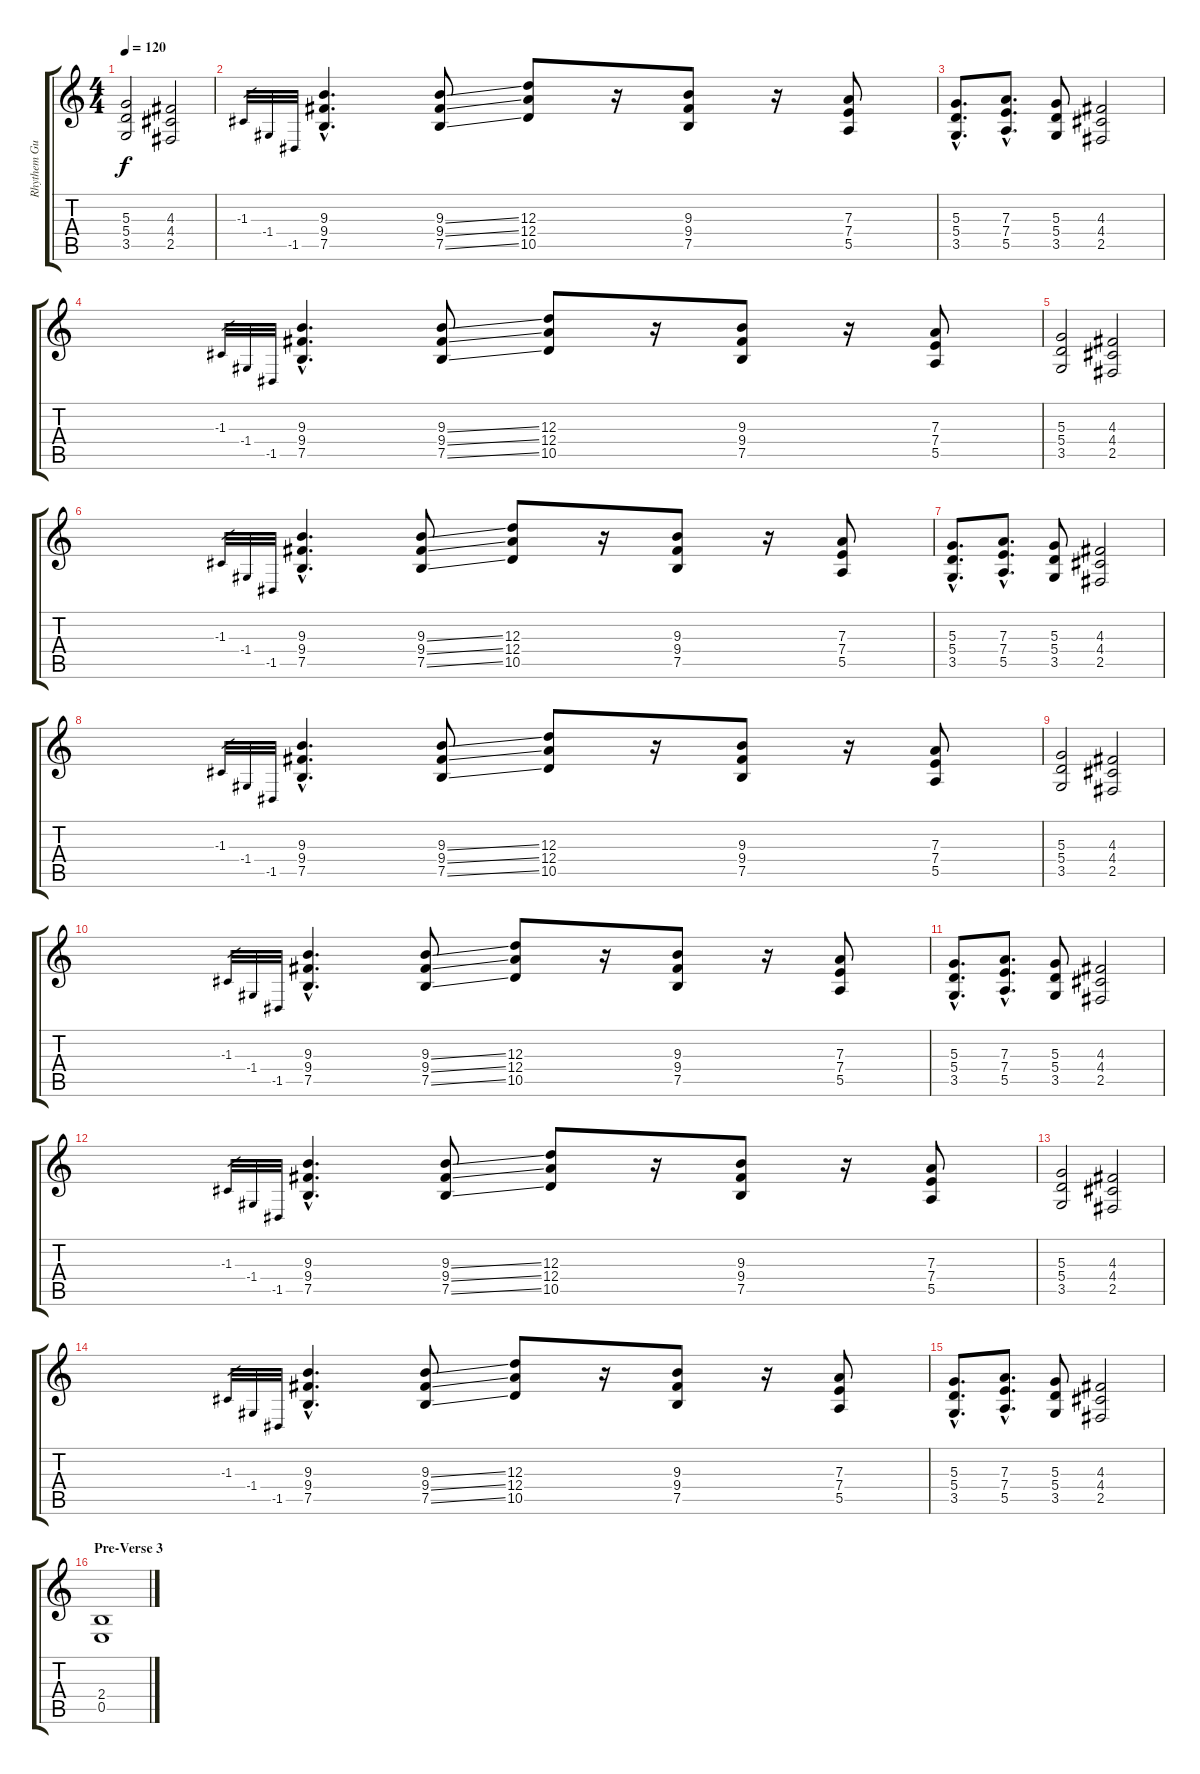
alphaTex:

\track ("Rhythem Guit. 1" "Rhythem Gu") {instrument distortionguitar}
\staff {score tabs}
\tuning (B3 Gb3 D3 A2 E2 B1) {hide}
\ts (4 4)
\tempo 120
\clef g2
\ks c
(5.3 5.4 3.5).2{dy f} (4.3 4.4 2.5).2 |
-1.3.32{gr} -1.4.32{gr} -1.5.32{gr} (9.3{hac} 9.4{hac} 7.5{hac}).4{d} (9.3{ss} 9.4{ss} 7.5{ss}).8 (12.3 12.4 10.5).8 r.16 (9.3 9.4 7.5).8 r.16 (7.3 7.4 5.5).8 |
(5.3{hac} 5.4{hac} 3.5{hac}).8{d} (7.3{hac} 7.4{hac} 5.5{hac}).8{d} (5.3 5.4 3.5).8 (4.3 4.4 2.5).2 |
-1.3.32{gr} -1.4.32{gr} -1.5.32{gr} (9.3{hac} 9.4{hac} 7.5{hac}).4{d} (9.3{ss} 9.4{ss} 7.5{ss}).8 (12.3 12.4 10.5).8 r.16 (9.3 9.4 7.5).8 r.16 (7.3 7.4 5.5).8 |
(5.3 5.4 3.5).2 (4.3 4.4 2.5).2 |
-1.3.32{gr} -1.4.32{gr} -1.5.32{gr} (9.3{hac} 9.4{hac} 7.5{hac}).4{d} (9.3{ss} 9.4{ss} 7.5{ss}).8 (12.3 12.4 10.5).8 r.16 (9.3 9.4 7.5).8 r.16 (7.3 7.4 5.5).8 |
(5.3{hac} 5.4{hac} 3.5{hac}).8{d} (7.3{hac} 7.4{hac} 5.5{hac}).8{d} (5.3 5.4 3.5).8 (4.3 4.4 2.5).2 |
-1.3.32{gr} -1.4.32{gr} -1.5.32{gr} (9.3{hac} 9.4{hac} 7.5{hac}).4{d} (9.3{ss} 9.4{ss} 7.5{ss}).8 (12.3 12.4 10.5).8 r.16 (9.3 9.4 7.5).8 r.16 (7.3 7.4 5.5).8 |
(5.3 5.4 3.5).2 (4.3 4.4 2.5).2 |
-1.3.32{gr} -1.4.32{gr} -1.5.32{gr} (9.3{hac} 9.4{hac} 7.5{hac}).4{d} (9.3{ss} 9.4{ss} 7.5{ss}).8 (12.3 12.4 10.5).8 r.16 (9.3 9.4 7.5).8 r.16 (7.3 7.4 5.5).8 |
(5.3{hac} 5.4{hac} 3.5{hac}).8{d} (7.3{hac} 7.4{hac} 5.5{hac}).8{d} (5.3 5.4 3.5).8 (4.3 4.4 2.5).2 |
-1.3.32{gr} -1.4.32{gr} -1.5.32{gr} (9.3{hac} 9.4{hac} 7.5{hac}).4{d} (9.3{ss} 9.4{ss} 7.5{ss}).8 (12.3 12.4 10.5).8 r.16 (9.3 9.4 7.5).8 r.16 (7.3 7.4 5.5).8 |
(5.3 5.4 3.5).2 (4.3 4.4 2.5).2 |
-1.3.32{gr} -1.4.32{gr} -1.5.32{gr} (9.3{hac} 9.4{hac} 7.5{hac}).4{d} (9.3{ss} 9.4{ss} 7.5{ss}).8 (12.3 12.4 10.5).8 r.16 (9.3 9.4 7.5).8 r.16 (7.3 7.4 5.5).8 |
(5.3{hac} 5.4{hac} 3.5{hac}).8{d} (7.3{hac} 7.4{hac} 5.5{hac}).8{d} (5.3 5.4 3.5).8 (4.3 4.4 2.5).2 |
\section ("" "Pre-Verse 3")
(2.4 0.5).1
